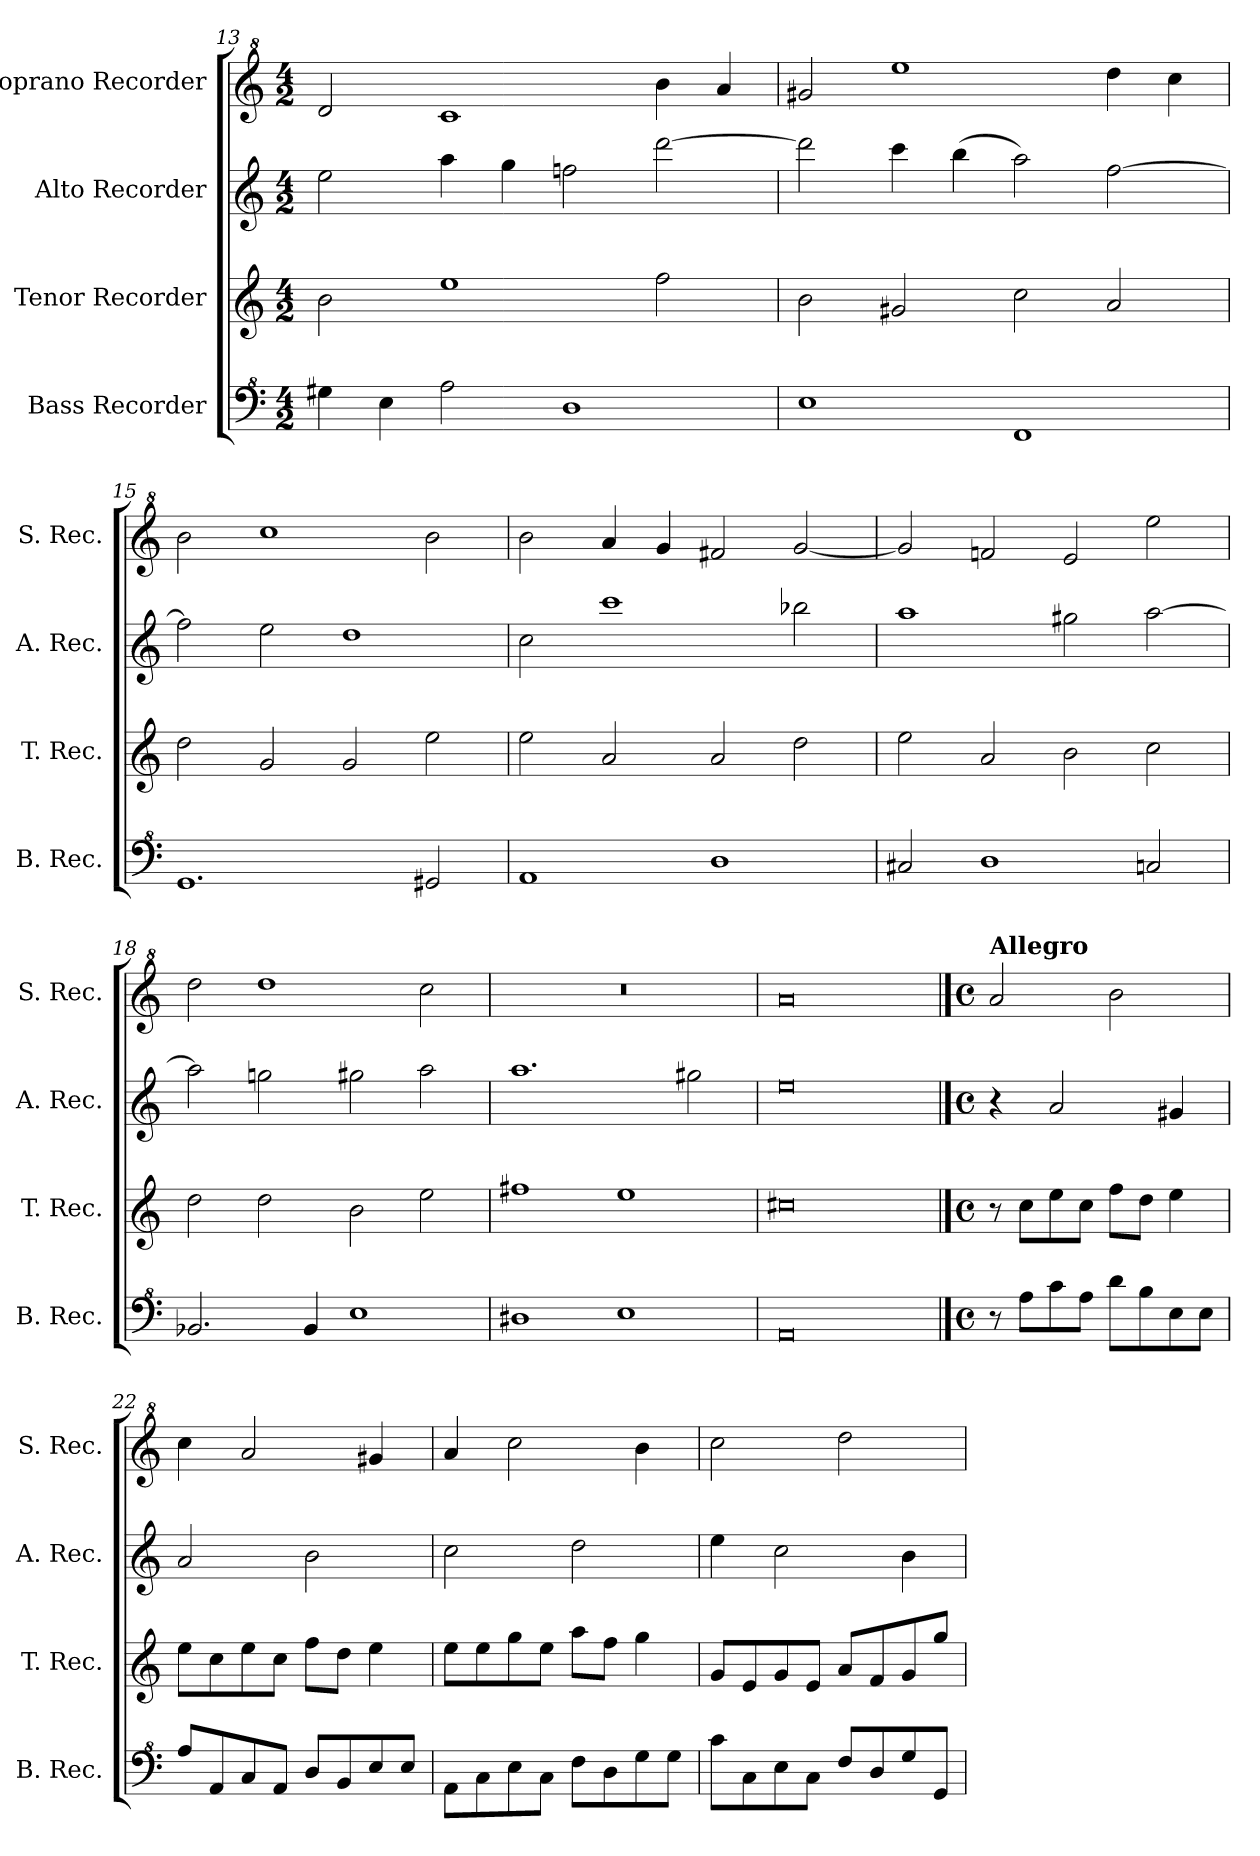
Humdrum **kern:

**kern	**kern	**kern	**kern
*part4	*part3	*part2	*part1
*staff4	*staff3	*staff2	*staff1
*I"Bass Recorder	*I"Tenor Recorder	*I"Alto Recorder	*I"Soprano Recorder
*I'B. Rec.	*I'T. Rec.	*I'A. Rec.	*I'S. Rec.
*clefF^4	*clefG2	*clefG2	*clefG^2
*k[]	*k[]	*k[]	*k[]
*M4/2	*M4/2	*M4/2	*M4/2
=13	=13	=13	=13
4g#X\	2b\	2ee\	2dd/
4e\	.	.	.
2a\	1ee	4aa\	1cc
.	.	4gg\	.
1d	.	2ffn\	.
.	2ff\	[2ddd\	4bb\
.	.	.	4aa/
=14	=14	=14	=14
1e	2b\	2ddd\]	2gg#X/
.	2g#X/	4ccc\	1eee
.	.	(>4bb\	.
1F	2cc\	2aa\)	.
.	2a/	[2ff\	4ddd\
.	.	.	4ccc\
!!LO:LB:g=z
=15	=15	=15	=15
1.G	2dd\	2ff\]	2bb\
.	2g/	2ee\	1ccc
.	2g/	1dd	.
2G#X/	2ee\	.	2bb\
=16	=16	=16	=16
1A	2ee\	2cc\	2bb\
.	2a/	1ccc	4aa/
.	.	.	4gg/
1d	2a/	.	2ff#X/
.	2dd\	2bb-X\	[2gg/
=17	=17	=17	=17
2c#X/	2ee\	1aa	2gg/]
1d	2a/	.	2ffn/
.	2b\	2gg#X\	2ee/
2cn/	2cc\	[2aa\	2eee\
=18	=18	=18	=18
2.B-X/	2dd\	2aa\]	2ddd\
.	2dd\	2ggn\	1ddd
4B-/	.	.	.
1e	2b\	2gg#X\	.
.	2ee\	2aa\	2ccc\
=19	=19	=19	=19
1d#X	1ff#X	1.aa	0r
1e	1ee	.	.
.	.	2gg#X\	.
=20	=20	=20	=20
0A	0cc#X	0ee	0aa
!!LO:PB:g=z
==21	==21	==21	==21
*M4/4	*M4/4	*M4/4	*M4/4
*met(c)	*met(c)	*met(c)	*met(c)
*	*	*	*MM90
!	!	!	!LO:TX:a:B:t=Allegro
8r	8r	4r	2aa/
8a\L	8cc\L	.	.
8cc\	8ee\	2a/	.
8a\J	8cc\J	.	.
8dd\L	8ff\L	.	2bb\
8b\	8dd\J	.	.
8e\	4ee\	4g#X/	.
8e\J	.	.	.
=22	=22	=22	=22
8a/L	8ee\L	2a/	4ccc\
8A/	8cc\	.	.
8c/	8ee\	.	2aa/
8A/J	8cc\J	.	.
8d/L	8ff\L	2b\	.
8B/	8dd\J	.	.
8e/	4ee\	.	4gg#X/
8e/J	.	.	.
=23	=23	=23	=23
8A\L	8ee\L	2cc\	4aa/
8c\	8ee\	.	.
8e\	8gg\	.	2ccc\
8c\J	8ee\J	.	.
8f\L	8aa\L	2dd\	.
8d\	8ff\J	.	.
8g\	4gg\	.	4bb\
8g\J	.	.	.
=24	=24	=24	=24
8cc\L	8g/L	4ee\	2ccc\
8c\	8e/	.	.
8e\	8g/	2cc\	.
8c\J	8e/J	.	.
8f/L	8a/L	.	2ddd\
8d/	8f/	.	.
8g/	8g/	4b\	.
8G/J	8gg/J	.	.
=	=	=	=
*-	*-	*-	*-
